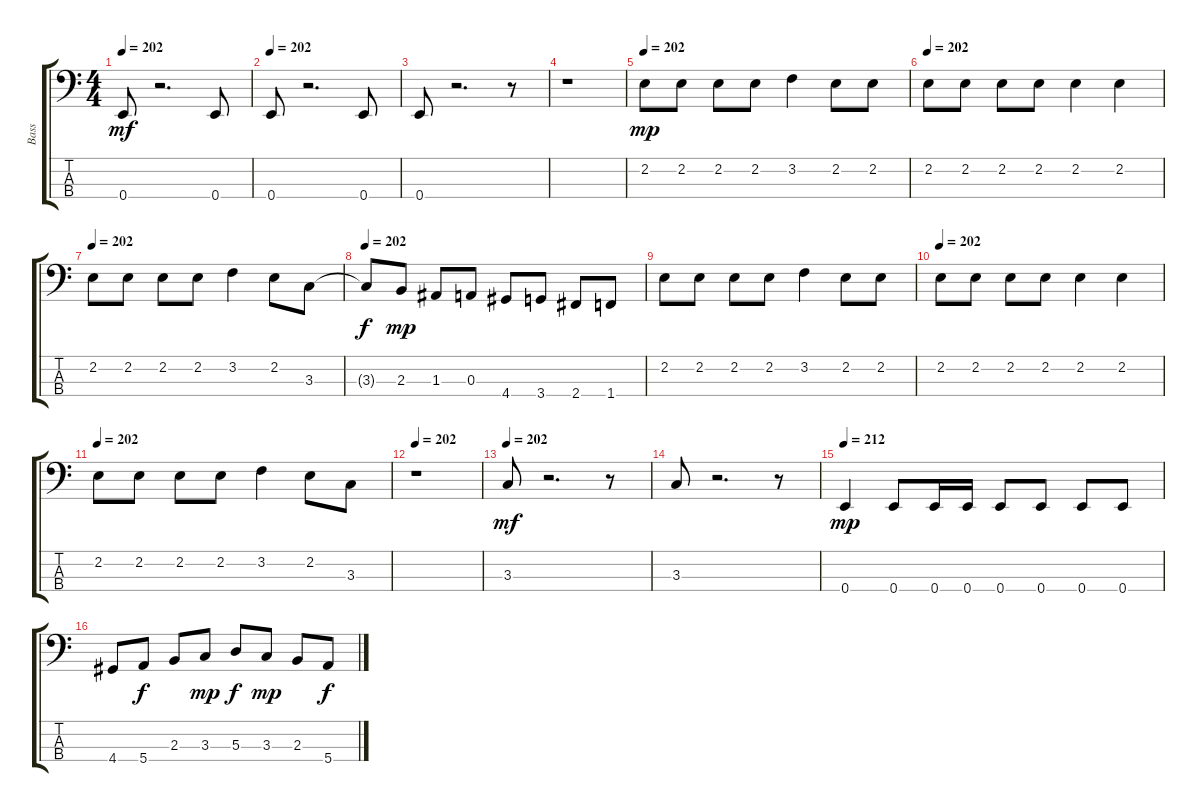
\track ("Bass" "Bass") {instrument electricbassfinger}
\staff {score tabs}
\tuning (G2 D2 A1 E1) {hide}
\ts (4 4)
\tempo 202
\clef f4
\ks c
0.4.8{dy mf} r.2{d} 0.4.8 |
\tempo 202
0.4.8 r.2{d} 0.4.8 |
0.4.8 r.2{d} r.8 |
r.1 |
\tempo 202
2.2.8{dy mp} 2.2.8 2.2.8 2.2.8 3.2.4 2.2.8 2.2.8 |
\tempo 202
2.2.8 2.2.8 2.2.8 2.2.8 2.2.4 2.2.4 |
\tempo 202
2.2.8 2.2.8 2.2.8 2.2.8 3.2.4 2.2.8 3.3.8 |
\tempo 202
3.3{t}.8{dy f} 2.3.8{dy mp} 1.3.8 0.3.8 4.4.8 3.4.8 2.4.8 1.4.8 |
2.2.8 2.2.8 2.2.8 2.2.8 3.2.4 2.2.8 2.2.8 |
\tempo 202
2.2.8 2.2.8 2.2.8 2.2.8 2.2.4 2.2.4 |
\tempo 202
2.2.8 2.2.8 2.2.8 2.2.8 3.2.4 2.2.8 3.3.8 |
\tempo 202
r.1 |
\tempo 202
3.3.8{dy mf} r.2{d} r.8 |
3.3.8 r.2{d} r.8 |
\tempo 212
0.4.4{dy mp} 0.4.8 0.4.16 0.4.16 0.4.8 0.4.8 0.4.8 0.4.8 |
4.4.8 5.4.8{dy f} 2.3.8 3.3.8{dy mp} 5.3.8{dy f} 3.3.8{dy mp} 2.3.8 5.4.8{dy f}
